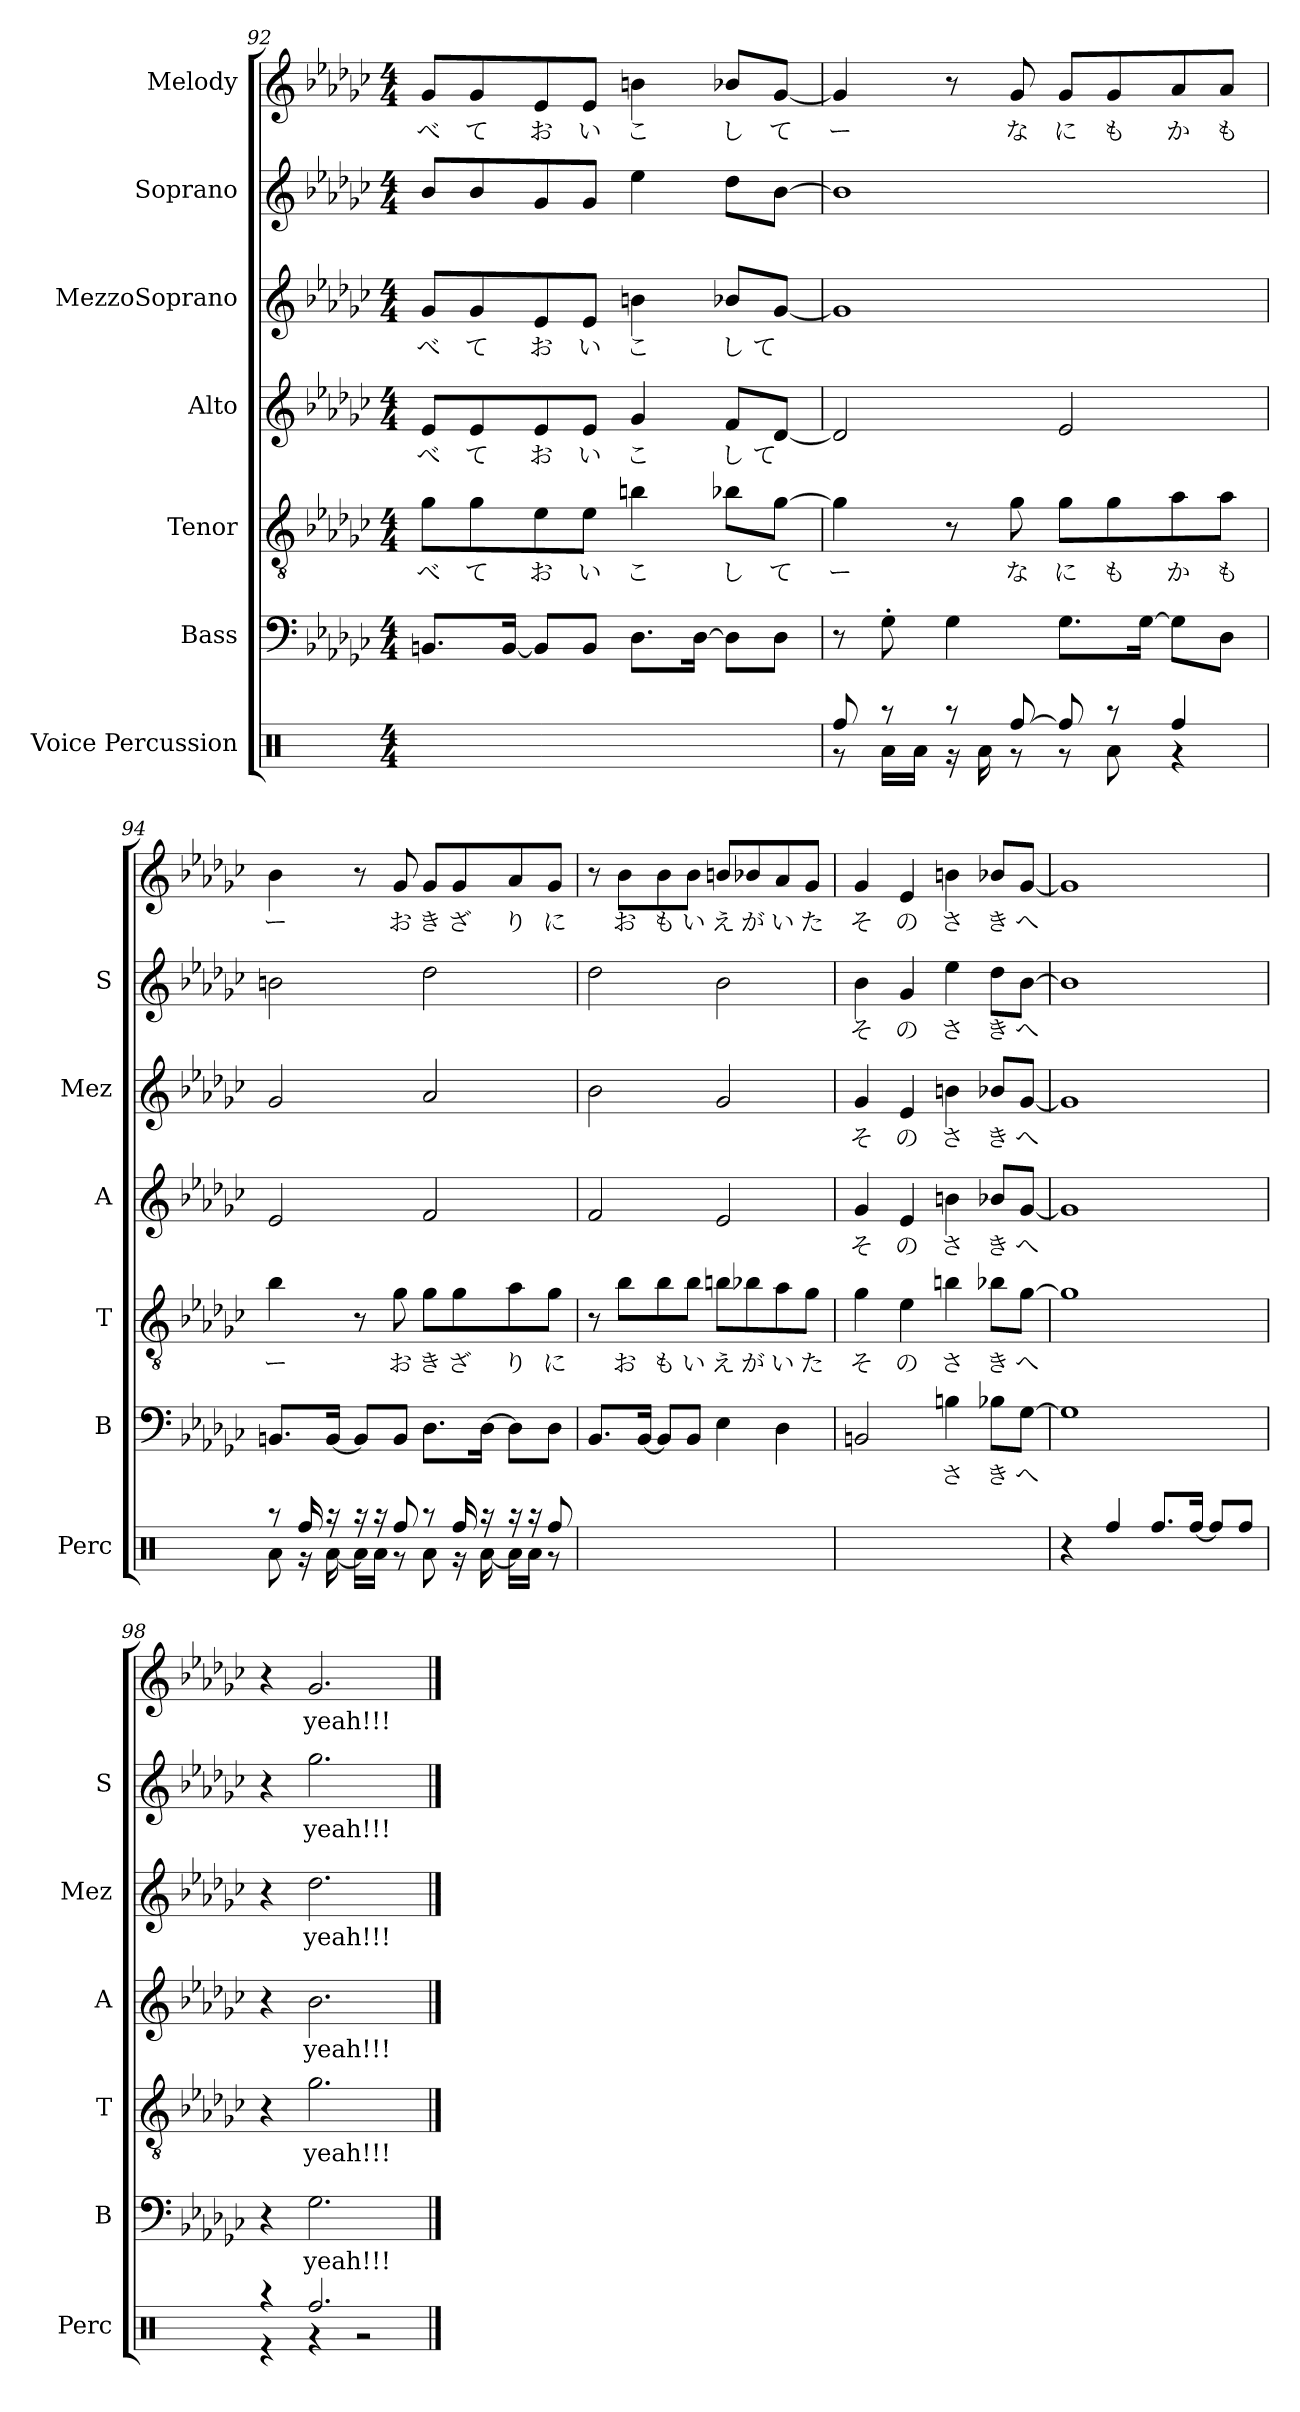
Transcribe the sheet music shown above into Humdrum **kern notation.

**kern	**kern	**text	**kern	**text	**kern	**text	**kern	**text	**kern	**text	**kern	**text
*part7	*part6	*part6	*part5	*part5	*part4	*part4	*part3	*part3	*part2	*part2	*part1	*part1
*staff7	*staff6	*staff6	*staff5	*staff5	*staff4	*staff4	*staff3	*staff3	*staff2	*staff2	*staff1	*staff1
*I"Voice Percussion	*I"Bass	*	*I"Tenor	*	*I"Alto	*	*I"MezzoSoprano	*	*I"Soprano	*	*I"Melody	*
*I'Perc	*I'B	*	*I'T	*	*I'A	*	*I'Mez	*	*I'S	*	*	*
*clefX	*clefF4	*	*clefGv2	*	*clefG2	*	*clefG2	*	*clefG2	*	*clefG2	*
*k[]	*k[b-e-a-d-g-c-]	*	*k[b-e-a-d-g-c-]	*	*k[b-e-a-d-g-c-]	*	*k[b-e-a-d-g-c-]	*	*k[b-e-a-d-g-c-]	*	*k[b-e-a-d-g-c-]	*
*M4/4	*M4/4	*	*M4/4	*	*M4/4	*	*M4/4	*	*M4/4	*	*M4/4	*
=92	=92	=92	=92	=92	=92	=92	=92	=92	=92	=92	=92	=92
1ryy	8.BBnL	.	8g-L	べ	8e-L	べ	8g-L	べ	8b-L	.	8g-L	べ
.	.	.	8g-	て	8e-	て	8g-	て	8b-	.	8g-	て
.	[16BBJk	.	.	.	.	.	.	.	.	.	.	.
.	8BBL]	.	8e-	お	8e-	お	8e-	お	8g-	.	8e-	お
.	8BBJ	.	8e-J	い	8e-J	い	8e-J	い	8g-J	.	8e-J	い
.	8.D-L	.	4bn	こ	4g-	こ	4bn	こ	4ee-	.	4bn	こ
.	[16D-Jk	.	.	.	.	.	.	.	.	.	.	.
.	8D-L]	.	8b-XL	し	8fL	し	8b-XL	し	8dd-L	.	8b-XL	し
.	8D-J	.	[8g-J	て	[8d-J	て	[8g-J	て	[8b-J	.	[8g-J	て
=93	=93	=93	=93	=93	=93	=93	=93	=93	=93	=93	=93	=93
*^	*	*	*	*	*	*	*	*	*	*	*	*
8Rff/	8r	8r	.	4g-]	ー	2d-]	.	1g-]	.	1b-]	.	4g-]	ー
8r	16Ra\LL	8G-'	.	.	.	.	.	.	.	.	.	.	.
.	16Ra\JJ	.	.	.	.	.	.	.	.	.	.	.	.
8r	16r	4G-	.	8r	.	.	.	.	.	.	.	8r	.
.	16Ra\	.	.	.	.	.	.	.	.	.	.	.	.
[8Rff/	8r	.	.	8g-	な	.	.	.	.	.	.	8g-	な
8Rff/]	8r	8.G-L	.	8g-L	に	2e-	.	.	.	.	.	8g-L	に
8r	8Ra\	.	.	8g-	も	.	.	.	.	.	.	8g-	も
.	.	[16G-Jk	.	.	.	.	.	.	.	.	.	.	.
4Rff/	4r	8G-L]	.	8a-	か	.	.	.	.	.	.	8a-	か
.	.	8D-J	.	8a-J	も	.	.	.	.	.	.	8a-J	も
=94	=94	=94	=94	=94	=94	=94	=94	=94	=94	=94	=94	=94	=94
8r	8Ra\	8.BBnL	.	4b-	ー	2e-	.	2g-	.	2bn	.	4b-	ー
16Rff/	16r	.	.	.	.	.	.	.	.	.	.	.	.
16r	[16Ra\	[16BBJk	.	.	.	.	.	.	.	.	.	.	.
16r	16Ra\LL]	8BBL]	.	8r	.	.	.	.	.	.	.	8r	.
16r	16Ra\JJ	.	.	.	.	.	.	.	.	.	.	.	.
8Rff/	8r	8BBJ	.	8g-	お	.	.	.	.	.	.	8g-	お
8r	8Ra\	8.D-L	.	8g-L	き	2f	.	2a-	.	2dd-	.	8g-L	き
16Rff/	16r	.	.	8g-	ざ	.	.	.	.	.	.	8g-	ざ
16r	[16Ra\	[16D-Jk	.	.	.	.	.	.	.	.	.	.	.
16r	16Ra\LL]	8D-L]	.	8a-	り	.	.	.	.	.	.	8a-	り
16r	16Ra\JJ	.	.	.	.	.	.	.	.	.	.	.	.
8Rff/	8r	8D-J	.	8g-J	に	.	.	.	.	.	.	8g-J	に
*v	*v	*	*	*	*	*	*	*	*	*	*	*	*
=95	=95	=95	=95	=95	=95	=95	=95	=95	=95	=95	=95	=95
1ryy	8.BB-L	.	8r	.	2f	.	2b-	.	2dd-	.	8r	.
.	.	.	8b-L	お	.	.	.	.	.	.	8b-L	お
.	[16BB-Jk	.	.	.	.	.	.	.	.	.	.	.
.	8BB-L]	.	8b-	も	.	.	.	.	.	.	8b-	も
.	8BB-J	.	8b-J	い	.	.	.	.	.	.	8b-J	い
.	4E-	.	8bnL	え	2e-	.	2g-	.	2b-	.	8bnL	え
.	.	.	8b-X	が	.	.	.	.	.	.	8b-X	が
.	4D-	.	8a-	い	.	.	.	.	.	.	8a-	い
.	.	.	8g-J	た	.	.	.	.	.	.	8g-J	た
=96	=96	=96	=96	=96	=96	=96	=96	=96	=96	=96	=96	=96
1ryy	2BBn	.	4g-	そ	4g-	そ	4g-	そ	4b-	そ	4g-	そ
.	.	.	4e-	の	4e-	の	4e-	の	4g-	の	4e-	の
.	4Bn	さ	4bn	さ	4bn	さ	4bn	さ	4ee-	さ	4bn	さ
.	8B-XL	き	8b-XL	き	8b-XL	き	8b-XL	き	8dd-L	き	8b-XL	き
.	[8G-J	へ	[8g-J	へ	[8g-J	へ	[8g-J	へ	[8b-J	へ	[8g-J	へ
=97	=97	=97	=97	=97	=97	=97	=97	=97	=97	=97	=97	=97
4r	1G-]	.	1g-]	.	1g-]	.	1g-]	.	1b-]	.	1g-]	.
4Rff/	.	.	.	.	.	.	.	.	.	.	.	.
8.Rff/L	.	.	.	.	.	.	.	.	.	.	.	.
[16Rff/Jk	.	.	.	.	.	.	.	.	.	.	.	.
8Rff/L]	.	.	.	.	.	.	.	.	.	.	.	.
8Rff/J	.	.	.	.	.	.	.	.	.	.	.	.
=98	=98	=98	=98	=98	=98	=98	=98	=98	=98	=98	=98	=98
*^	*	*	*	*	*	*	*	*	*	*	*	*
4r	4r	4r	.	4r	.	4r	.	4r	.	4r	.	4r	.
2.Rff/	4r	2.G-	yeah!!!	2.g-	yeah!!!	2.b-	yeah!!!	2.dd-	yeah!!!	2.gg-	yeah!!!	2.g-	yeah!!!
.	2r	.	.	.	.	.	.	.	.	.	.	.	.
*v	*v	*	*	*	*	*	*	*	*	*	*	*	*
==	==	==	==	==	==	==	==	==	==	==	==	==
*-	*-	*-	*-	*-	*-	*-	*-	*-	*-	*-	*-	*-
